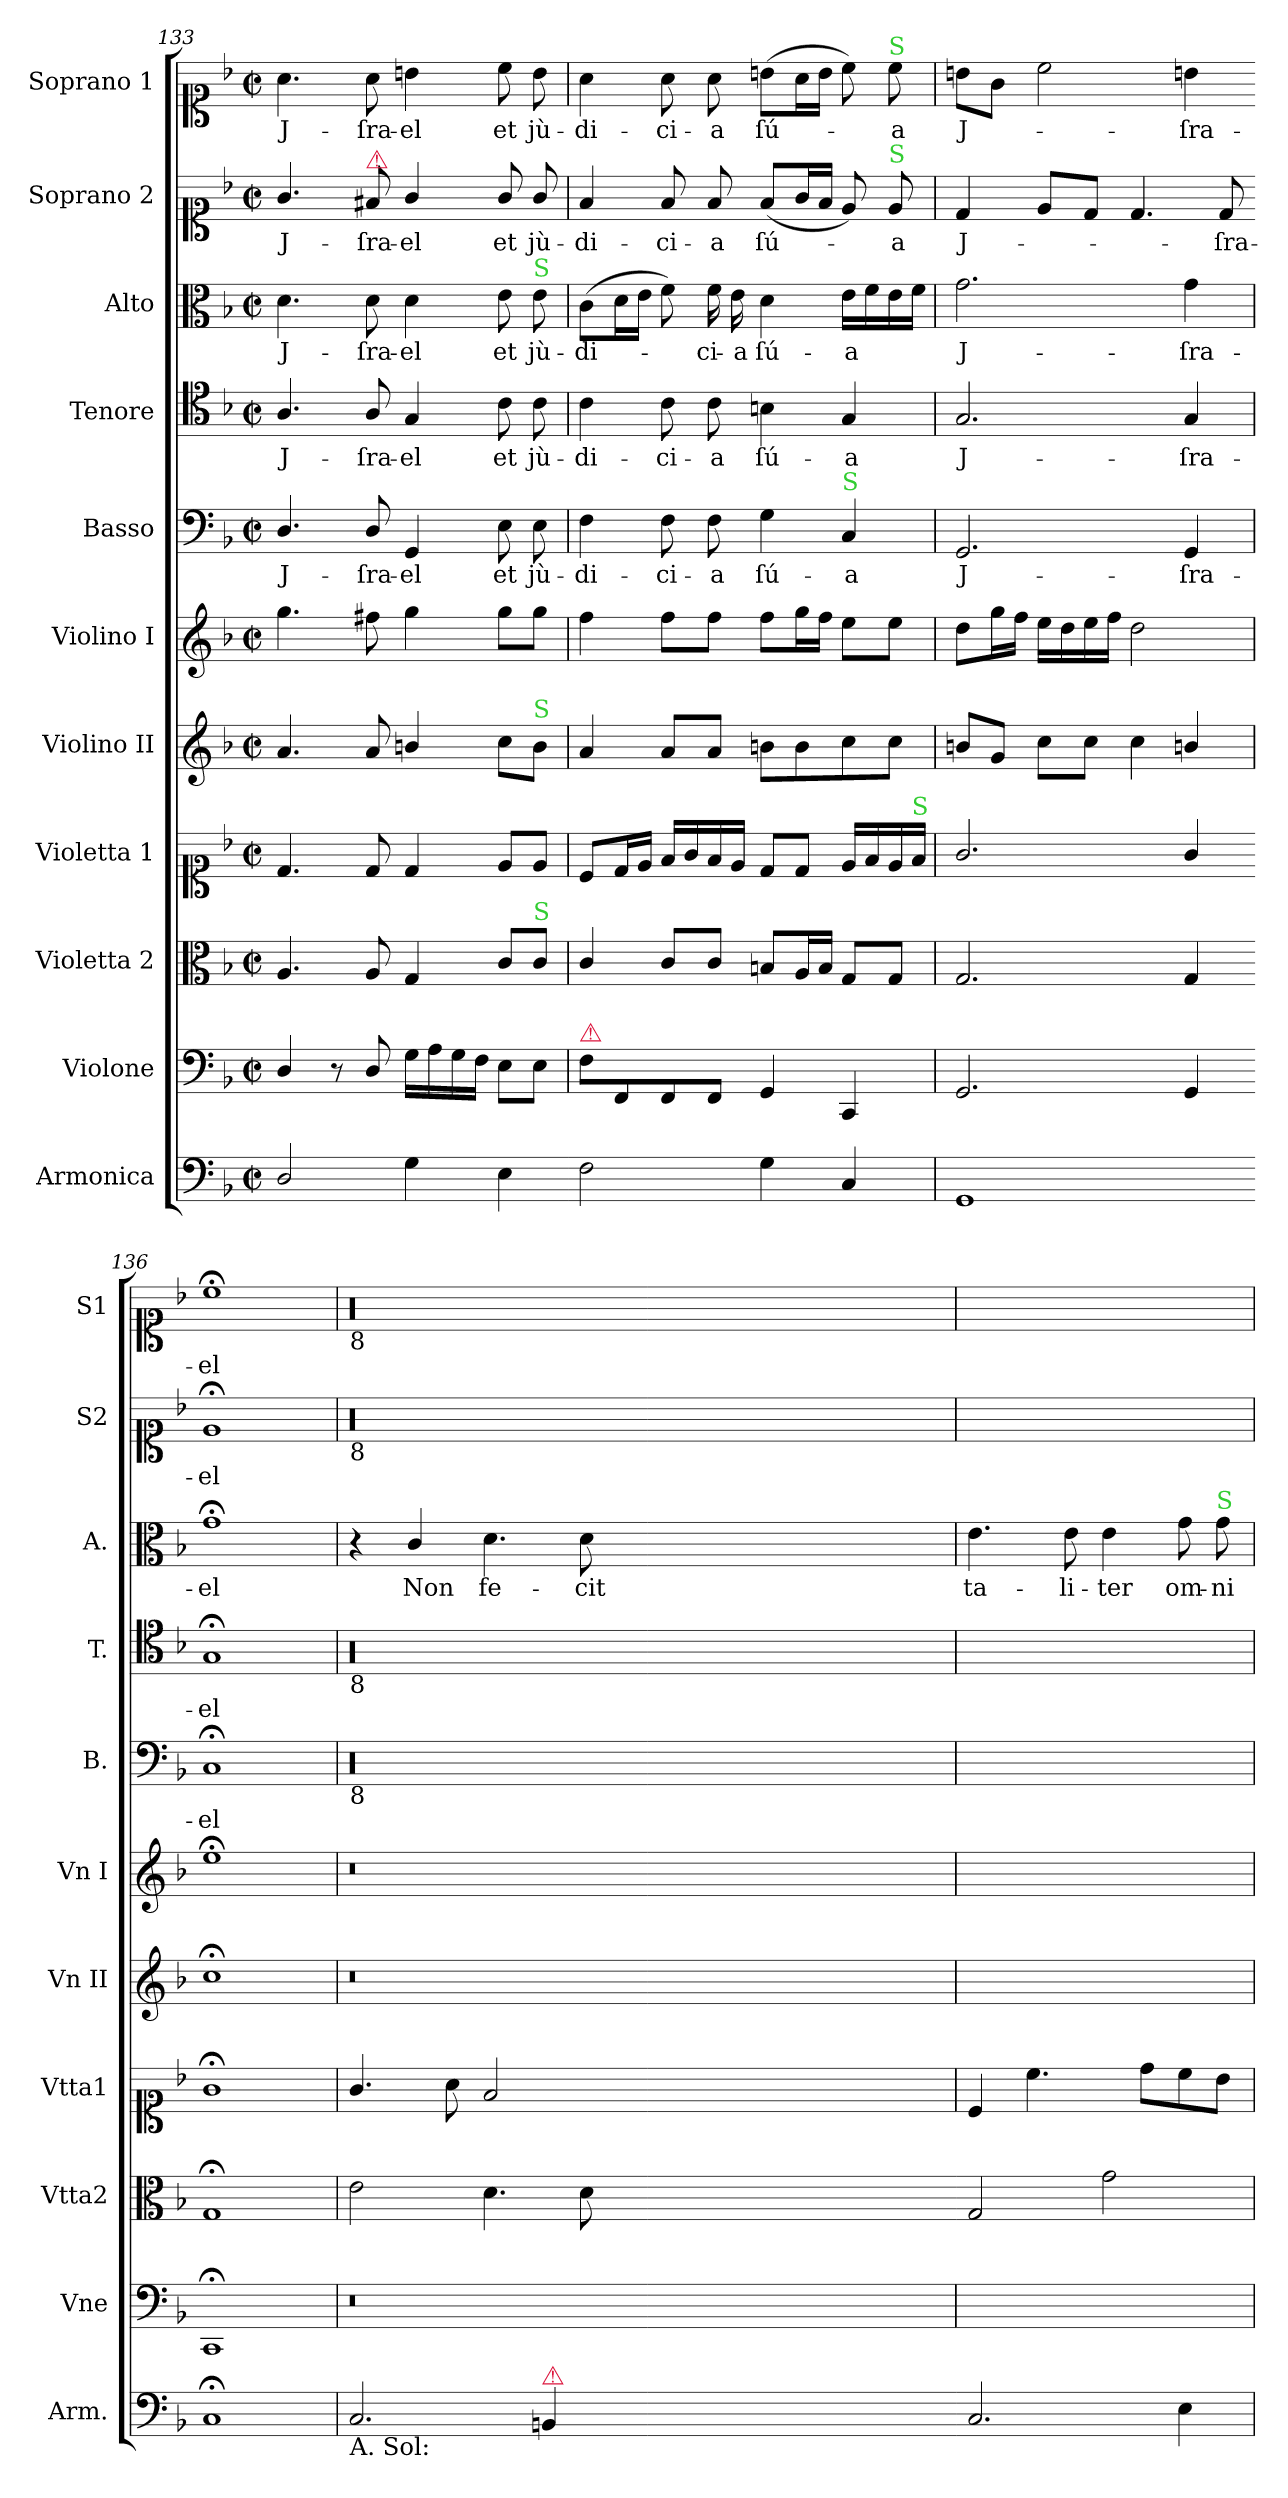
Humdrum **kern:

**kern	**kern	**kern	**kern	**kern	**kern	**kern	**text	**kern	**text	**kern	**text	**kern	**text	**kern	**text
*part11	*part10	*part9	*part8	*part7	*part6	*part5	*part5	*part4	*part4	*part3	*part3	*part2	*part2	*part1	*part1
*staff11	*staff10	*staff9	*staff8	*staff7	*staff6	*staff5	*staff5	*staff4	*staff4	*staff3	*staff3	*staff2	*staff2	*staff1	*staff1
*I"Armonica	*I"Violone	*I"Violetta 2	*I"Violetta 1	*I"Violino II	*I"Violino I	*I"Basso	*	*I"Tenore	*	*I"Alto	*	*I"Soprano 2	*	*I"Soprano 1	*
*I'Arm.	*I'Vne	*I'Vtta2	*I'Vtta1	*I'Vn II	*I'Vn I	*I'B.	*	*I'T.	*	*I'A.	*	*I'S2	*	*I'S1	*
*clefF4	*clefF4	*clefC3	*clefC1	*clefG2	*clefG2	*clefF4	*	*clefC4	*	*clefC3	*	*clefC1	*	*clefC1	*
*k[b-]	*k[b-]	*k[b-]	*k[b-]	*k[b-]	*k[b-]	*k[b-]	*	*k[b-]	*	*k[b-]	*	*k[b-]	*	*k[b-]	*
*F:	*F:	*F:	*F:	*F:	*F:	*F:	*	*F:	*	*F:	*	*F:	*	*F:	*
*M2/2	*M2/2	*M2/2	*M2/2	*M2/2	*M2/2	*M2/2	*	*M2/2	*	*M2/2	*	*M2/2	*	*M2/2	*
*met(c|)	*met(c|)	*met(c|)	*met(c|)	*met(c|)	*met(c|)	*met(c|)	*	*met(c|)	*	*met(c|)	*	*met(c|)	*	*met(c|)	*
=133	=133	=133	=133	=133	=133	=133	=133	=133	=133	=133	=133	=133	=133	=133	=133
2D/	4D/	4.A/	4.d/	4.a/	4.gg\	4.D/	J-	4.A/	J-	4.d\	J-	4.g/	J-	4.a\	J-
.	8r	.	.	.	.	.	.	.	.	.	.	.	.	.	.
!	!	!	!	!	!	!	!	!	!	!	!	!LO:TX:a:color=crimson:t=⚠	!	!	!
.	8D/	8A/	8d/	8a/	8ff#X\	8D/	-ſra-	8A/	-ſra-	8d\	-ſra-	8f#X/	-ſra-	8a\	-ſra-
4G\	16G\LL	4G/	4d/	4bn/	4gg\	4GG/	-el	4G/	-el	4d\	-el	4g/	-el	4bn\	-el
.	16A\	.	.	.	.	.	.	.	.	.	.	.	.	.	.
.	16G\	.	.	.	.	.	.	.	.	.	.	.	.	.	.
.	16F\JJ	.	.	.	.	.	.	.	.	.	.	.	.	.	.
4E\	8E\L	8c/L	8e/L	8cc\L	8gg\L	8E\	et	8c\	et	8e\	et	8g/	et	8cc\	et
!	!	!	!	!	!	!	!	!	!	!LO:TX:a:color=limegreen:t=S	!	!	!	!	!
!	!	!	!	!LO:TX:a:color=limegreen:t=S	!	!	!	!	!	!	!	!	!	!	!
!	!	!LO:TX:a:color=limegreen:t=S	!	!	!	!	!	!	!	!	!	!	!	!	!
.	8E\J	8c/J	8e/J	8b\J	8gg\J	8E\	jù-	8c\	jù-	8e\	jù-	8g/	jù-	8b\	jù-
=134-	=134	=134	=134	=134	=134	=134	=134	=134	=134	=134	=134	=134	=134	=134	=134
!	!LO:TX:a:color=crimson:t=⚠	!	!	!	!	!	!	!	!	!	!	!	!	!	!
2F\	8F\L	4c/	8c/L	4a/	4ff\	4F\	-di-	4c\	-di-	(8c\L	-di-	4f/	-di-	4a\	-di-
.	8FF/	.	16d/L	.	.	.	.	.	.	16d\L	.	.	.	.	.
.	.	.	16e/JJ	.	.	.	.	.	.	16e\JJ	.	.	.	.	.
.	8FF/	8c/L	16f/LL	8a/L	8ff\L	8F\	-ci-	8c\	-ci-	8f\)	.	8f/	-ci-	8a\	-ci-
.	.	.	16g/	.	.	.	.	.	.	.	.	.	.	.	.
.	8FF/J	8c/J	16f/	8a/J	8ff\J	8F\	-a	8c\	-a	16f\	-ci-	8f/	-a	8a\	-a
.	.	.	16e/JJ	.	.	.	.	.	.	16e\	-a	.	.	.	.
4G\	4GG/	8Bn/L	8d/L	8bn\L	8ff\L	4G\	ſú-	4Bn\	ſú-	4d\	ſú-	(>8f/L	ſú-	(8bn\L	ſú-
.	.	16A/L	8d/J	8b\	16gg\L	.	.	.	.	.	.	16g/L	.	16a\L	.
.	.	16B/JJ	.	.	16ff\JJ	.	.	.	.	.	.	16f/JJ	.	16b\JJ	.
!	!	!	!	!	!	!LO:TX:a:color=limegreen:t=S	!	!	!	!	!	!	!	!	!
4C/	4CC/	8G/L	16e/LL	8cc\	8ee\L	4C/	-a	4G/	-a	16e\LL	-a	8e/)	.	8cc\)	.
.	.	.	16f/	.	.	.	.	.	.	16f\	.	.	.	.	.
!	!	!	!	!	!	!	!	!	!	!	!	!	!	!LO:TX:a:color=limegreen:t=S	!
!	!	!	!	!	!	!	!	!	!	!	!	!LO:TX:a:color=limegreen:t=S	!	!	!
.	.	8G/J	16e/	8cc\J	8ee\J	.	.	.	.	16e\	.	8e/	-a	8cc\	-a
!	!	!	!LO:TX:a:color=limegreen:t=S	!	!	!	!	!	!	!	!	!	!	!	!
.	.	.	16f/JJ	.	.	.	.	.	.	16f\JJ	.	.	.	.	.
=135	=135	=135	=135	=135	=135	=135	=135	=135	=135	=135	=135	=135	=135	=135	=135
1GG/	2.GG/	2.G/	2.g/	8bn/L	8dd\L	2.GG/	J-	2.G/	J-	2.g\	J-	4d/	J-	8bn\L	J-
.	.	.	.	8g/J	16gg\L	.	.	.	.	.	.	.	.	8g\J	.
.	.	.	.	.	16ff\JJ	.	.	.	.	.	.	.	.	.	.
.	.	.	.	8cc\L	16ee\LL	.	.	.	.	.	.	8e/L	.	2cc\	.
.	.	.	.	.	16dd\	.	.	.	.	.	.	.	.	.	.
.	.	.	.	8cc\J	16ee\	.	.	.	.	.	.	8d/J	.	.	.
.	.	.	.	.	16ff\JJ	.	.	.	.	.	.	.	.	.	.
.	.	.	.	4cc\	2dd\	.	.	.	.	.	.	4.d/	.	.	.
.	4GG/	4G/	4g/	4bn/	.	4GG/	-ſra-	4G/	-ſra-	4g\	-ſra-	.	.	4bn\	-ſra-
.	.	.	.	.	.	.	.	.	.	.	.	8d/	-ſra-	.	.
=136-	=136-	=136-	=136-	=136	=136	=136	=136-	=136	=136-	=136	=136-	=136-	=136-	=136-	=136-
1C;</	1CC;</	1G;</	1g;<\	1cc;<\	1ee;\	1C;</	-el	1G;</	-el	1g;\	-el	1e;</	-el	1cc;\	-el
=137	=137	=137	=137	=137	=137	=137	=137	=137	=137	=137	=137	=137	=137	=137	=137
!	!	!	!	!	!	!	!	!	!	!	!	!	!	!LO:TX:b:t=8	!
!	!	!	!	!	!	!	!	!	!	!	!	!LO:TX:b:t=8	!	!	!
!	!	!	!	!	!	!	!	!LO:TX:b:t=8	!	!	!	!	!	!	!
!	!	!	!	!	!	!LO:TX:b:t=8	!	!	!	!	!	!	!	!	!
!LO:TX:b:t=A. Sol&colon;	!	!	!	!	!	!	!	!	!	!	!	!	!	!	!
2.C/	0r	2e\	4.g/	0r	0r	00r	.	00r	.	4r	.	00r	.	00r	.
.	.	.	.	.	.	.	.	.	.	4c/	Non	.	.	.	.
.	.	.	8a\	.	.	.	.	.	.	.	.	.	.	.	.
.	.	4.d\	2f/	.	.	.	.	.	.	4.d\	fe-	.	.	.	.
!LO:TX:a:color=crimson:t=⚠	!	!	!	!	!	!	!	!	!	!	!	!	!	!	!
4BBn/	.	.	.	.	.	.	.	.	.	.	.	.	.	.	.
.	.	8d\	.	.	.	.	.	.	.	8d\	-cit	.	.	.	.
0.ryy	.	0.ryy	0.ryy	.	.	.	.	.	.	0.ryy	.	.	.	.	.
.	0ryy	.	.	0ryy	0ryy	.	.	.	.	.	.	.	.	.	.
=138-	=138	=138-	=138	=138	=138	=138	=138	=138	=138	=138	=138	=138	=138	=138	=138
2.C/	1ryy	2G/	4c/	1ryy	1ryy	1ryy	.	1ryy	.	4.e\	ta-	1ryy	.	1ryy	.
.	.	.	4.cc\	.	.	.	.	.	.	.	.	.	.	.	.
.	.	.	.	.	.	.	.	.	.	8e\	-li-	.	.	.	.
.	.	2g\	.	.	.	.	.	.	.	4e\	-ter	.	.	.	.
.	.	.	8dd\L	.	.	.	.	.	.	.	.	.	.	.	.
4E\	.	.	8cc\	.	.	.	.	.	.	8g\	om-	.	.	.	.
!	!	!	!	!	!	!	!	!	!	!LO:TX:a:color=limegreen:t=S	!	!	!	!	!
.	.	.	8b-\J	.	.	.	.	.	.	8g\	-ni	.	.	.	.
=	=	=	=	=	=	=	=	=	=	=	=	=	=	=	=
*-	*-	*-	*-	*-	*-	*-	*-	*-	*-	*-	*-	*-	*-	*-	*-
